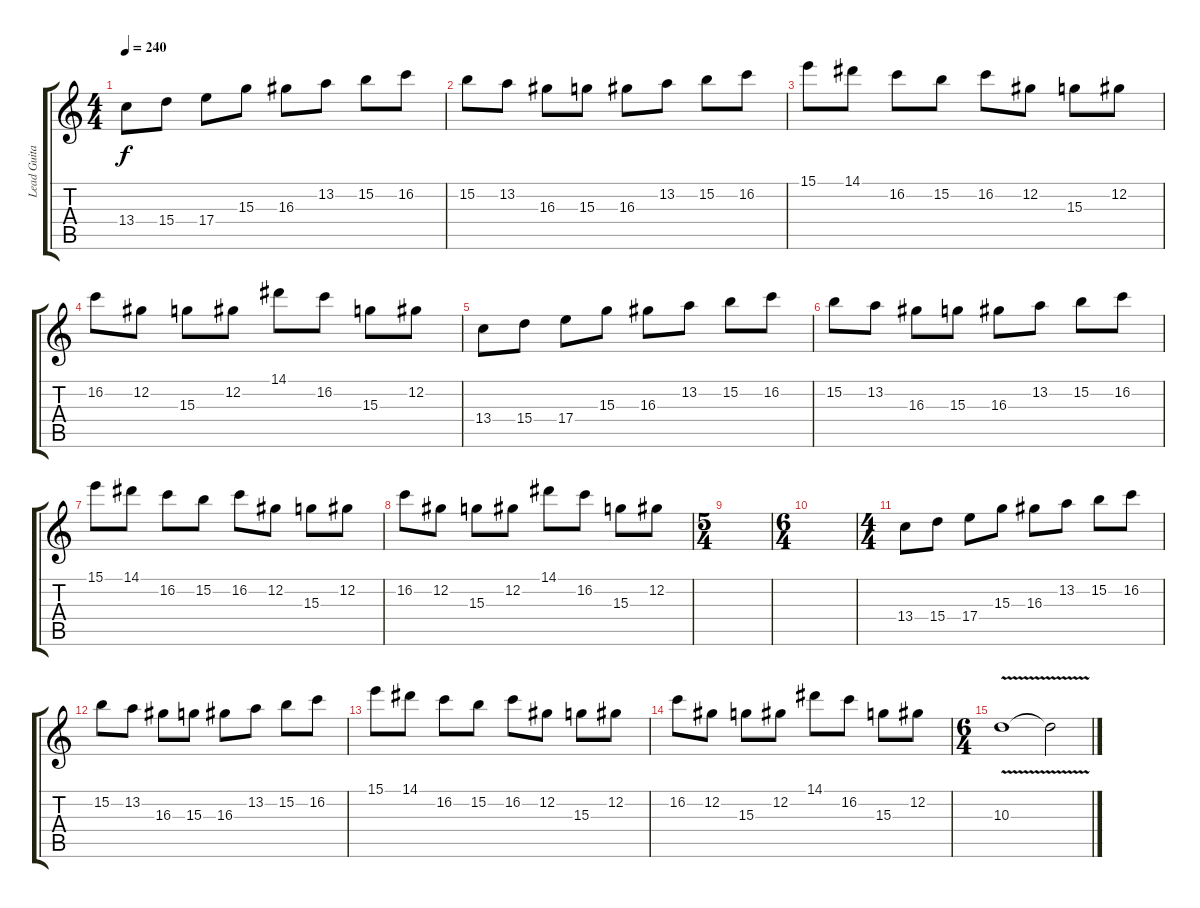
\track ("Lead Guitar" "Lead Guita") {instrument distortionguitar}
\staff {score tabs}
\tuning (Db4 Ab3 E3 B2 Gb2 Db2) {hide}
\ts (4 4)
\tempo 240
\clef g2
\ks c
13.4.8{dy f balance 0} 15.4.8 17.4.8 15.3.8 16.3.8 13.2.8 15.2.8 16.2.8 |
15.2.8 13.2.8 16.3.8 15.3.8 16.3.8 13.2.8 15.2.8 16.2.8 |
15.1.8 14.1.8 16.2.8 15.2.8 16.2.8 12.2.8 15.3.8 12.2.8 |
16.2.8 12.2.8 15.3.8 12.2.8 14.1.8 16.2.8 15.3.8 12.2.8 |
13.4.8{balance 0} 15.4.8 17.4.8 15.3.8 16.3.8 13.2.8 15.2.8 16.2.8 |
15.2.8 13.2.8 16.3.8 15.3.8 16.3.8 13.2.8 15.2.8 16.2.8 |
15.1.8 14.1.8 16.2.8 15.2.8 16.2.8 12.2.8 15.3.8 12.2.8 |
16.2.8 12.2.8 15.3.8 12.2.8 14.1.8 16.2.8 15.3.8 12.2.8 |
\ts (5 4)
|
\ts (6 4)
|
\ts (4 4)
13.4.8{balance 0} 15.4.8 17.4.8 15.3.8 16.3.8 13.2.8 15.2.8 16.2.8 |
15.2.8 13.2.8 16.3.8 15.3.8 16.3.8 13.2.8 15.2.8 16.2.8 |
15.1.8 14.1.8 16.2.8 15.2.8 16.2.8 12.2.8 15.3.8 12.2.8 |
16.2.8 12.2.8 15.3.8 12.2.8 14.1.8 16.2.8 15.3.8 12.2.8 |
\ts (6 4)
10.3{v}.1 10.3{t}.2
